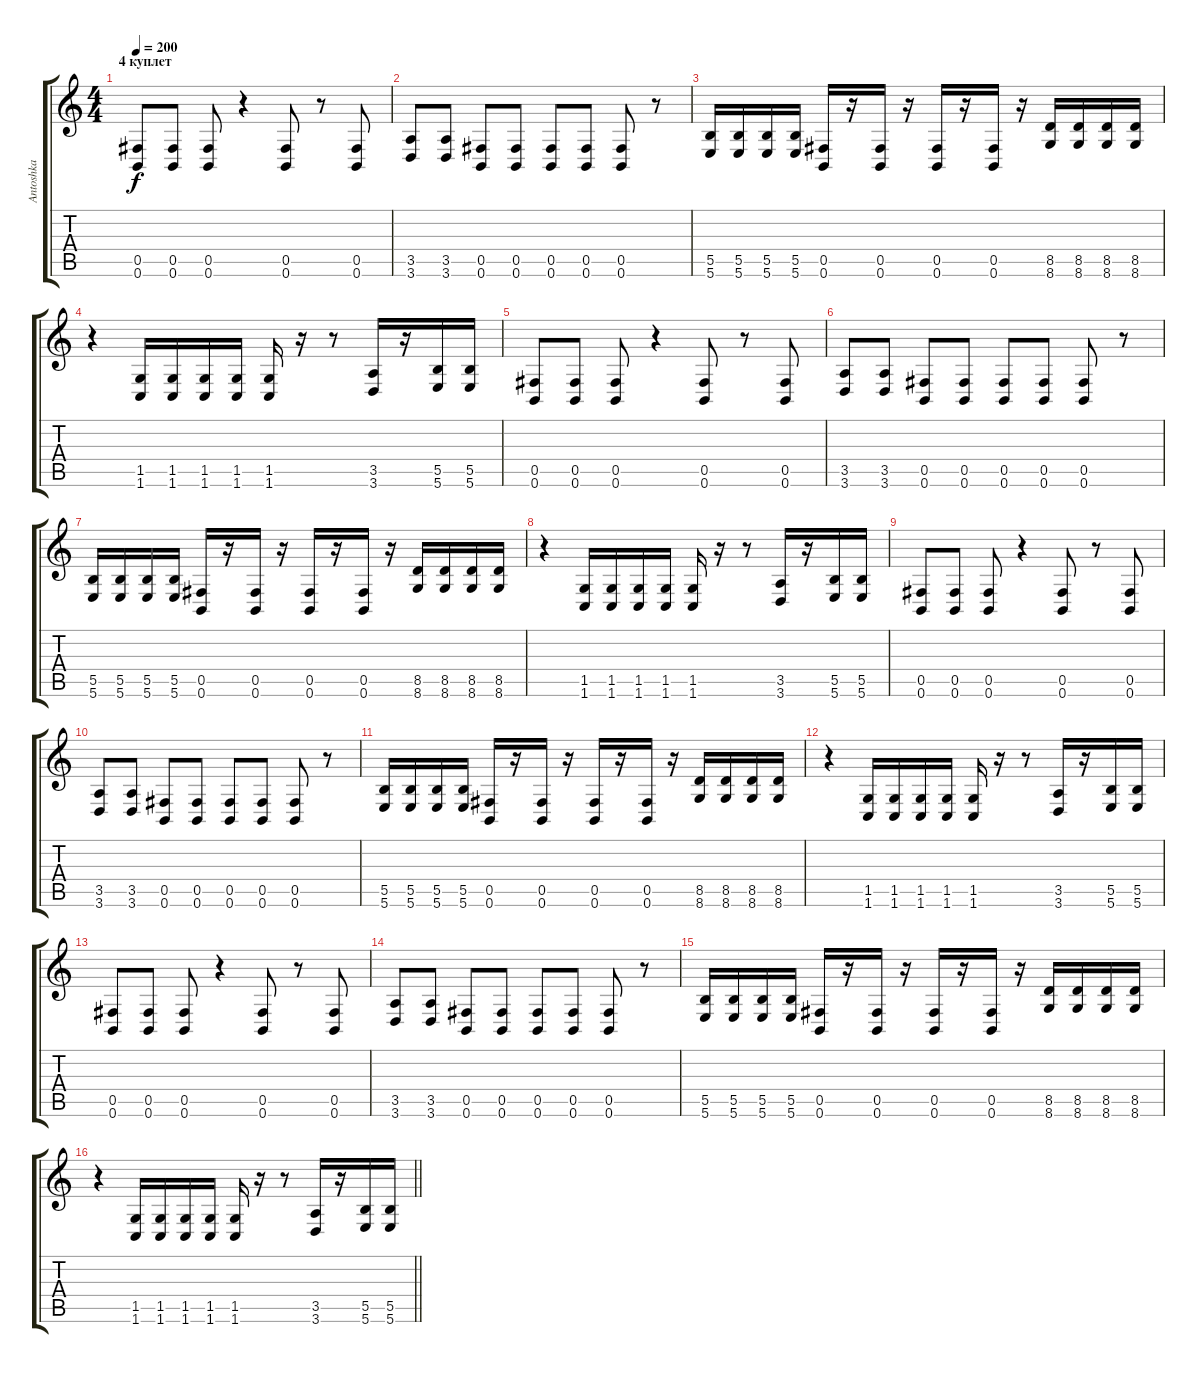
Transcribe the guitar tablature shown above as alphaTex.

\track ("Antoshka" "Antoshka") {instrument distortionguitar}
\staff {score tabs}
\tuning (Db4 Ab3 E3 B2 Gb2 B1) {hide}
\ts (4 4)
\section ("" "4 куплет")
\tempo 200
\clef g2
\ks c
(0.5 0.6).8{dy f} (0.5 0.6).8 (0.5 0.6).8 r.4 (0.5 0.6).8 r.8 (0.5 0.6).8 |
(3.5 3.6).8 (3.5 3.6).8 (0.5 0.6).8 (0.5 0.6).8 (0.5 0.6).8 (0.5 0.6).8 (0.5 0.6).8 r.8 |
(5.5 5.6).16 (5.5 5.6).16 (5.5 5.6).16 (5.5 5.6).16 (0.5 0.6).16 r.16 (0.5 0.6).16 r.16 (0.5 0.6).16 r.16 (0.5 0.6).16 r.16 (8.5 8.6).16 (8.5 8.6).16 (8.5 8.6).16 (8.5 8.6).16 |
r.4 (1.5 1.6).16 (1.5 1.6).16 (1.5 1.6).16 (1.5 1.6).16 (1.5 1.6).16 r.16 r.8 (3.5 3.6).16 r.16 (5.5 5.6).16 (5.5 5.6).16 |
(0.5 0.6).8 (0.5 0.6).8 (0.5 0.6).8 r.4 (0.5 0.6).8 r.8 (0.5 0.6).8 |
(3.5 3.6).8 (3.5 3.6).8 (0.5 0.6).8 (0.5 0.6).8 (0.5 0.6).8 (0.5 0.6).8 (0.5 0.6).8 r.8 |
(5.5 5.6).16 (5.5 5.6).16 (5.5 5.6).16 (5.5 5.6).16 (0.5 0.6).16 r.16 (0.5 0.6).16 r.16 (0.5 0.6).16 r.16 (0.5 0.6).16 r.16 (8.5 8.6).16 (8.5 8.6).16 (8.5 8.6).16 (8.5 8.6).16 |
r.4 (1.5 1.6).16 (1.5 1.6).16 (1.5 1.6).16 (1.5 1.6).16 (1.5 1.6).16 r.16 r.8 (3.5 3.6).16 r.16 (5.5 5.6).16 (5.5 5.6).16 |
(0.5 0.6).8 (0.5 0.6).8 (0.5 0.6).8 r.4 (0.5 0.6).8 r.8 (0.5 0.6).8 |
(3.5 3.6).8 (3.5 3.6).8 (0.5 0.6).8 (0.5 0.6).8 (0.5 0.6).8 (0.5 0.6).8 (0.5 0.6).8 r.8 |
(5.5 5.6).16 (5.5 5.6).16 (5.5 5.6).16 (5.5 5.6).16 (0.5 0.6).16 r.16 (0.5 0.6).16 r.16 (0.5 0.6).16 r.16 (0.5 0.6).16 r.16 (8.5 8.6).16 (8.5 8.6).16 (8.5 8.6).16 (8.5 8.6).16 |
r.4 (1.5 1.6).16 (1.5 1.6).16 (1.5 1.6).16 (1.5 1.6).16 (1.5 1.6).16 r.16 r.8 (3.5 3.6).16 r.16 (5.5 5.6).16 (5.5 5.6).16 |
(0.5 0.6).8 (0.5 0.6).8 (0.5 0.6).8 r.4 (0.5 0.6).8 r.8 (0.5 0.6).8 |
(3.5 3.6).8 (3.5 3.6).8 (0.5 0.6).8 (0.5 0.6).8 (0.5 0.6).8 (0.5 0.6).8 (0.5 0.6).8 r.8 |
(5.5 5.6).16 (5.5 5.6).16 (5.5 5.6).16 (5.5 5.6).16 (0.5 0.6).16 r.16 (0.5 0.6).16 r.16 (0.5 0.6).16 r.16 (0.5 0.6).16 r.16 (8.5 8.6).16 (8.5 8.6).16 (8.5 8.6).16 (8.5 8.6).16 |
\barLineRight lightlight
r.4 (1.5 1.6).16 (1.5 1.6).16 (1.5 1.6).16 (1.5 1.6).16 (1.5 1.6).16 r.16 r.8 (3.5 3.6).16 r.16 (5.5 5.6).16 (5.5 5.6).16
